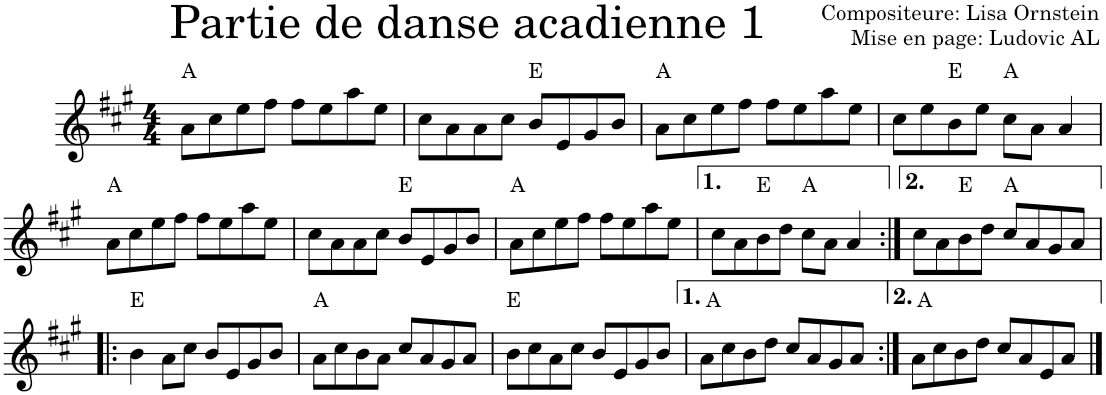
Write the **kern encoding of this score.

**kern	**harte
*part1	*part1
*staff1	*
*I"Voice	*
*I'V	*
*clefG2	*
*k[f#c#g#]	*
*M4/4	*
=1	=1
8a\L	A:maj
8cc#\	.
8ee\	.
8ff#\J	.
8ff#\L	.
8ee\	.
8aa\	.
8ee\J	.
=2	=2
8cc#\L	.
8a\	.
8a\	.
8cc#\J	.
8b/L	E:maj
8e/	.
8g#/	.
8b/J	.
=3	=3
8a\L	A:maj
8cc#\	.
8ee\	.
8ff#\J	.
8ff#\L	.
8ee\	.
8aa\	.
8ee\J	.
=4	=4
8cc#\L	.
8ee\	.
8b\	E:maj
8ee\J	.
8cc#\L	A:maj
8a\J	.
4a/	.
!!LO:LB:g=z
=5	=5
8a\L	A:maj
8cc#\	.
8ee\	.
8ff#\J	.
8ff#\L	.
8ee\	.
8aa\	.
8ee\J	.
=6	=6
8cc#\L	.
8a\	.
8a\	.
8cc#\J	.
8b/L	E:maj
8e/	.
8g#/	.
8b/J	.
=7	=7
8a\L	A:maj
8cc#\	.
8ee\	.
8ff#\J	.
8ff#\L	.
8ee\	.
8aa\	.
8ee\J	.
=8	=8
8cc#\L	.
8a\	.
8b\	E:maj
8dd\J	.
8cc#\L	A:maj
8a\J	.
4a/	.
=9:|!	=9:|!
8cc#\L	.
8a\	.
8b\	E:maj
8dd\J	.
8cc#/L	A:maj
8a/	.
8g#/	.
8a/J	.
!!LO:LB:g=z
=10!|:	=10!|:
4b\	E:maj
8a\L	.
8cc#\J	.
8b/L	.
8e/	.
8g#/	.
8b/J	.
=11	=11
8a\L	A:maj
8cc#\	.
8b\	.
8a\J	.
8cc#/L	.
8a/	.
8g#/	.
8a/J	.
=12	=12
8b\L	E:maj
8cc#\	.
8a\	.
8cc#\J	.
8b/L	.
8e/	.
8g#/	.
8b/J	.
=13	=13
8a\L	A:maj
8cc#\	.
8b\	.
8dd\J	.
8cc#/L	.
8a/	.
8g#/	.
8a/J	.
=14:|!	=14:|!
8a\L	A:maj
8cc#\	.
8b\	.
8dd\J	.
8cc#/L	.
8a/	.
8e/	.
8a/J	.
==	==
*-	*-
